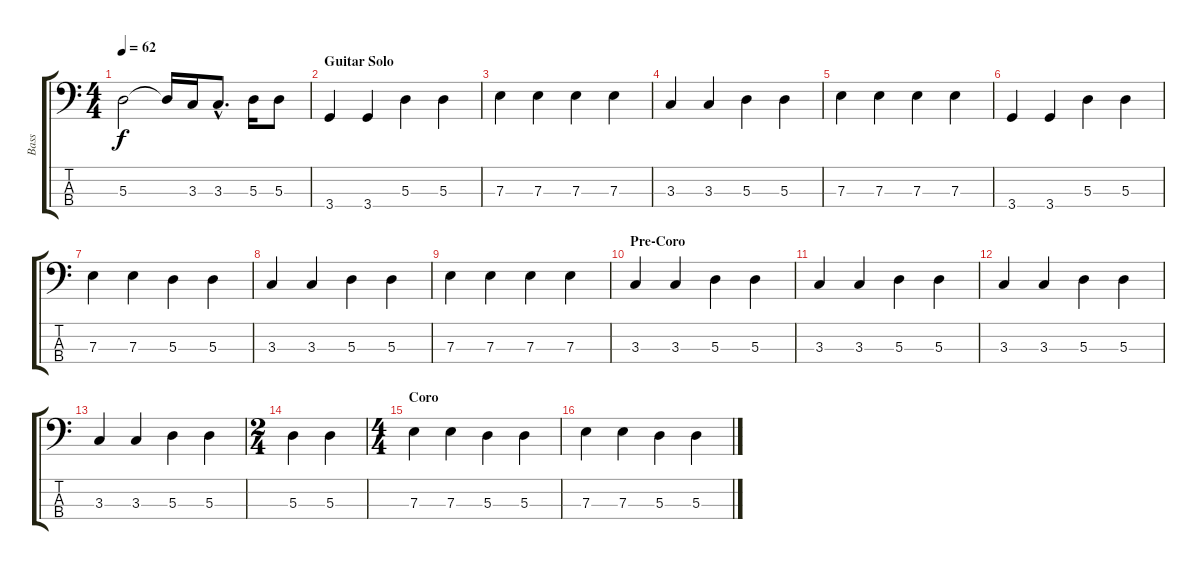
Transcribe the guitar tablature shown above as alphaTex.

\track ("Bass" "Bass") {instrument electricbassfinger}
\staff {score tabs}
\tuning (G2 D2 A1 E1) {hide}
\ts (4 4)
\tempo 62
\clef f4
\ks c
5.3.2{dy f} 5.3{t}.16 3.3.16 3.3{hac}.8{d} 5.3.16 5.3.8 |
\section ("" "Guitar Solo ")
3.4.4 3.4.4 5.3.4 5.3.4 |
7.3.4 7.3.4 7.3.4 7.3.4 |
3.3.4 3.3.4 5.3.4 5.3.4 |
7.3.4 7.3.4 7.3.4 7.3.4 |
3.4.4 3.4.4 5.3.4 5.3.4 |
7.3.4 7.3.4 5.3.4 5.3.4 |
3.3.4 3.3.4 5.3.4 5.3.4 |
7.3.4 7.3.4 7.3.4 7.3.4 |
\section ("" "Pre-Coro")
3.3.4 3.3.4 5.3.4 5.3.4 |
3.3.4 3.3.4 5.3.4 5.3.4 |
3.3.4 3.3.4 5.3.4 5.3.4 |
3.3.4 3.3.4 5.3.4 5.3.4 |
\ts (2 4)
5.3.4 5.3.4 |
\ts (4 4)
\section ("" "Coro")
7.3.4 7.3.4 5.3.4 5.3.4 |
7.3.4 7.3.4 5.3.4 5.3.4
